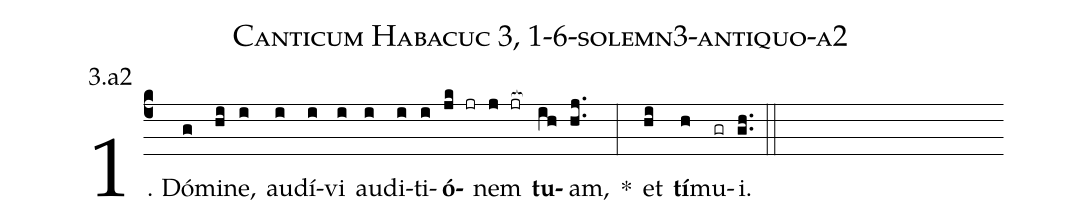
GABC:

name: Canticum Habacuc 3, 1-6-solemn3-antiquo-a2;
annotation: 3.a2;
%%
(c4)1. Dó(g)mi(hi)ne,(i) au(i)dí(i)vi(i) au(i)di(i)ti(i)<b>ó</b>(jk jr)nem(j jr[ocb:1{]) <b>tu</b>(ih[ocb:0}])am,(hj..) *(:) et(hi) <b>tí</b>(h)mu(gr)i.(gh..) (::)
